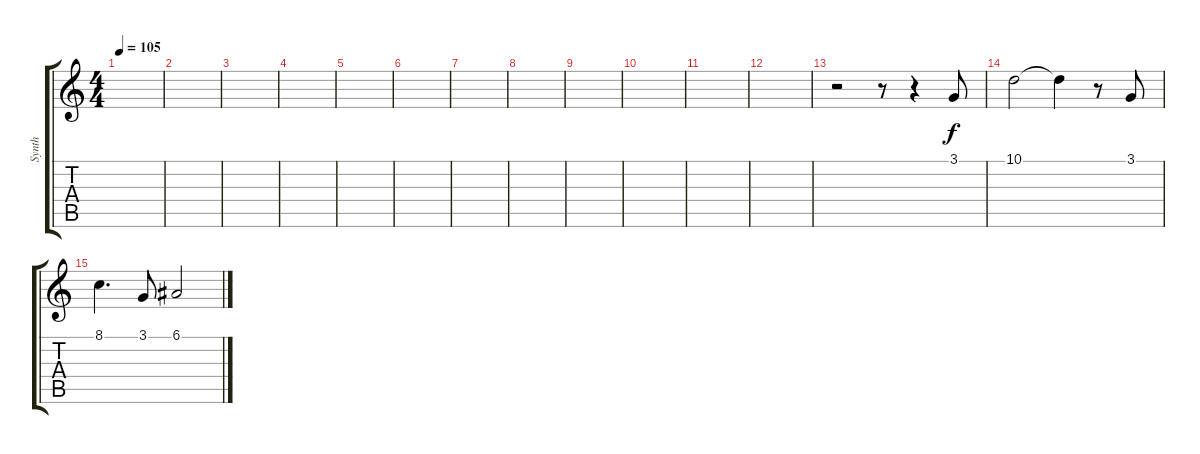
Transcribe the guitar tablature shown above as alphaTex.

\track ("Synth" "Synth") {instrument stringensemble2}
\staff {score tabs}
\tuning (E4 B3 G3 D3 A2 E2) {hide}
\ts (4 4)
\tempo 105
\clef g2
\ks c
|
|
|
|
|
|
|
|
|
|
|
|
r.2 r.8 r.4 3.1.8 |
10.1.2{volume 0} 10.1{t}.4 r.8 3.1.8{volume 13} |
8.1.4{d} 3.1.8 6.1.2
